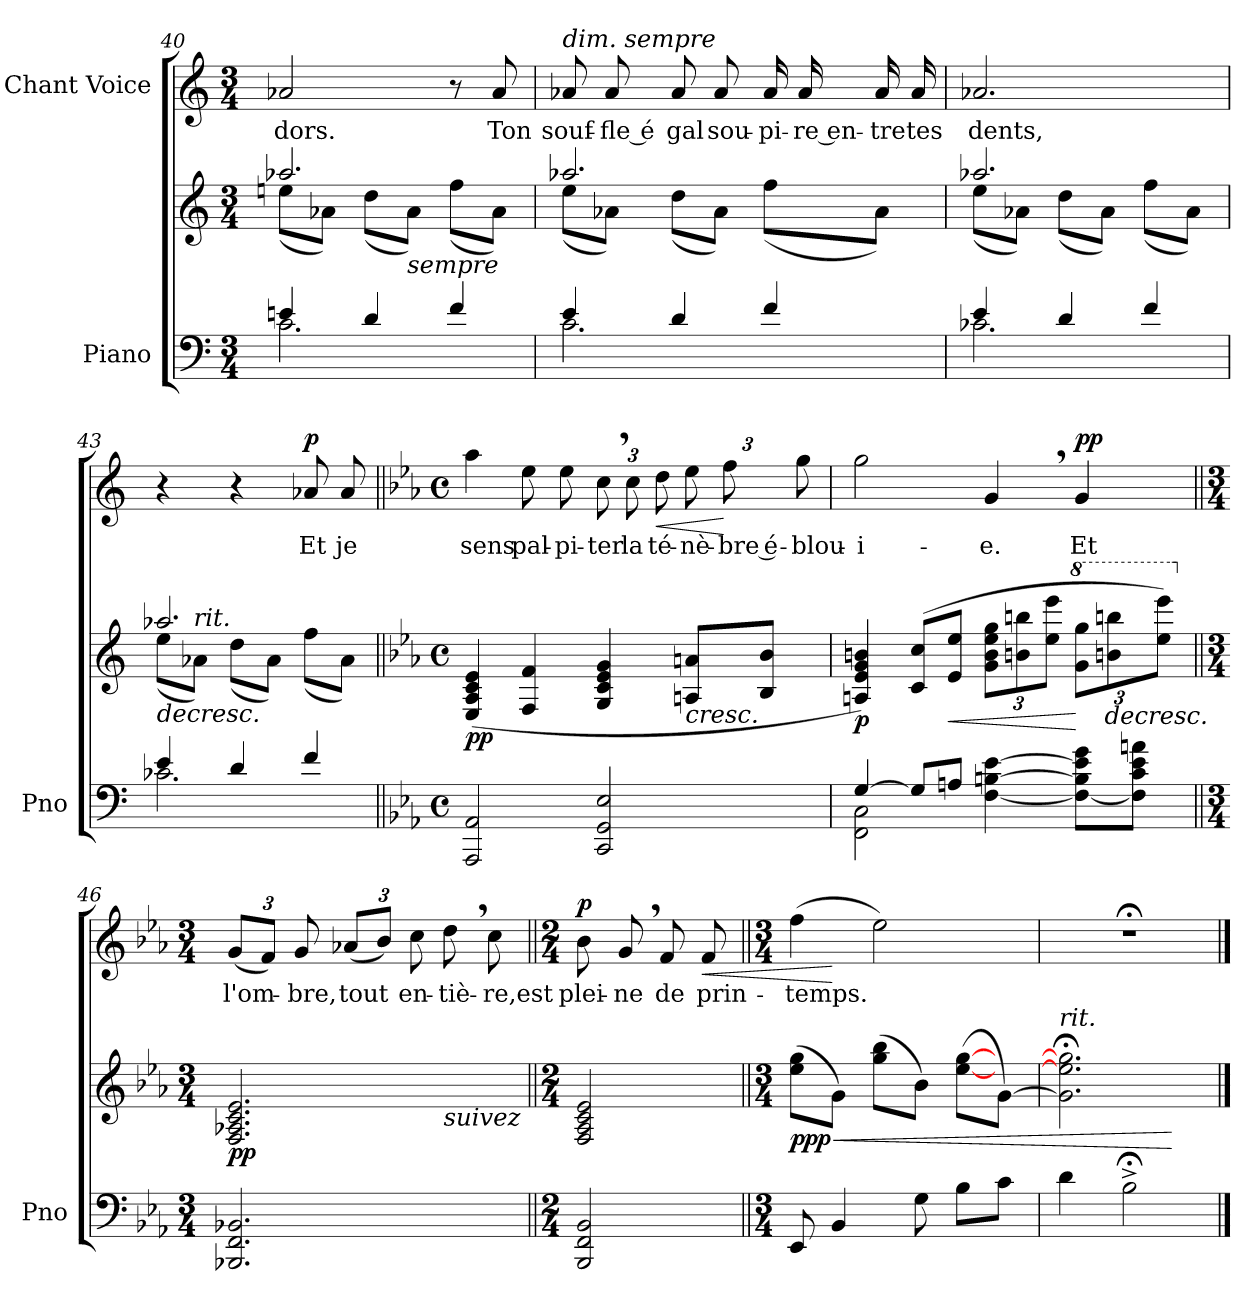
**kern	**kern	**dynam	**kern	**text	**dynam
*part2	*part2	*part2	*part1	*part1	*part1
*staff3	*staff2	*staff2/3	*staff1	*staff1	*staff1
*I"Piano	*	*	*I"Chant Voice	*	*
*I'Pno	*	*	*	*	*
*clefF4	*clefG2	*	*clefG2	*	*
*k[]	*k[]	*	*k[]	*	*
*M3/4	*M3/4	*	*M3/4	*	*
=40	=40	=40	=40	=40	=40
*^	*^	*	*	*	*
4en/	2.c\	2.aa-X/	(8een\L	.	2a-X/	dors.	.
.	.	.	8a-X\J)	.	.	.	.
4d/	.	.	(8dd\L	.	.	.	.
!	!	!	!LO:TX:b:i:t=sempre	!	!	!	!
.	.	.	8a-\J)	.	.	.	.
4f/	.	.	(8ff\L	.	8r	.	.
.	.	.	8a-\J)	.	8a-/	Ton	.
=41	=41	=41	=41	=41	=41	=41	=41
!	!	!	!	!	!LO:TX:a:i:t=dim. sempre	!	!
4e/	2.c\	2.aa-X/	(8ee\L	.	8a-X/	souf-	.
.	.	.	8a-X\J)	.	8a-/	-fle é	.
4d/	.	.	(8dd\L	.	8a-/	gal	.
.	.	.	8a-\J)	.	8a-/	sou-	.
4f/	.	.	(8ff\L	.	16a-/	-pi-	.
.	.	.	.	.	16a-/	-re en-	.
.	.	.	8a-\J)	.	16a-/	-tre	.
.	.	.	.	.	16a-/	tes	.
=42	=42	=42	=42	=42	=42	=42	=42
4e/	2.c-X\	2.aa-X/	(8ee\L	.	2.a-X/	dents,	.
.	.	.	8a-X\J)	.	.	.	.
4d/	.	.	(8dd\L	.	.	.	.
.	.	.	8a-\J)	.	.	.	.
4f/	.	.	(8ff\L	.	.	.	.
.	.	.	8a-\J)	.	.	.	.
=43	=43	=43	=43	=43	=43	=43	=43
!	!	!	!	!LO:HP:b	!	!	!
4e/	2.c-X\	2.aa-X/	(8ee\L	>	4r	.	.
!	!	!	!LO:TX:a:i:t=rit.	!	!	!	!
.	.	.	8a-X\J)	.	.	.	.
4d/	.	.	(8dd\L	.	4r	.	.
.	.	.	8a-\J)	.	.	.	.
!	!	!	!	!	!	!	!LO:DY:a
4f/	.	.	(8ff\L	.	8a-X/	Et	p
.	.	.	8a-\J)	.	8a-/	je	.
*v	*v	*	*	*	*	*	*
*	*v	*v	*	*	*	*
=44||	=44||	=44||	=44||	=44||	=44||
*k[b-e-a-]	*k[b-e-a-]	*	*k[b-e-a-]	*	*
*M4/4	*M4/4	*	*M4/4	*	*
*met(c)	*met(c)	*	*met(c)	*	*
*	*^	*	*	*	*
!	!	!	!LO:DY:b	!	!	!
*	*v	*v	*	*	*	*
2AAA-/ 2AA-/	(>4E-/ 4A-/ 4c/ 4e-/	pp	4aa-\	sens	.
.	4F/ 4f/	.	8ee-\	pal-	.
.	.	.	8ee-\	-pi-	.
*	*	*	*Xbrackettup	*	*
2CC/ 2GG/ 2E-/	4G/ 4c/ 4e-/ 4g/	.	12cc,\	-ter	.
.	.	.	12cc\	la	.
!	!	!	!	!	!LO:HP:b
.	.	.	12dd\	té-	<
!	!	!LO:HP:b	!	!	!
.	8An/ 8an/L	<	12ee-\	-nè-	.
.	.	.	12ff\	-bre é-	[
.	8B-/ 8b-/J	.	.	.	.
.	.	.	12gg\	-blou-	.
.	.	]	.	.	.
=45	=45	=45	=45	=45	=45
*^	*	*	*	*	*
!	!	!	!LO:DY:b	!	!	!
[4G/	2FF\ 2C\	4An/ 4e-/ 4g/ 4bn/)	p	2gg\	-i-	.
8G/L]	.	(8c/ 8cc/L	.	.	.	.
!	!	!	!LO:HP:b	!	!	!
8An/J	.	8e-/ 8ee-/J	<	.	.	.
*	*	*Xbrackettup	*	*	*	*
[<4F\ [4Bn\ [4e-\	2ryy	12g\ 12b\ 12ee-\ 12gg\L	.	4g,/	-e.	.
.	.	12bn\ 12bbn\	.	.	.	.
.	.	12ee-\ 12eee-\J	.	.	.	.
*	*	*8va	*	*	*	*
!	!	!	!	!	!	!LO:DY:a
8F\_ 8B\] 8e-\] 8g\L	.	12gg\ 12ggg\L	[	4g/	Et	pp
!	!	!	!LO:HP:b	!	!	!
.	.	12bbni\ 12bbbni\	>	.	.	.
8F\] 8c\ 8e-\ 8an\J	.	.	.	.	.	.
.	.	12eee-\ 12eeee-\J)	.	.	.	.
*v	*v	*	*	*	*	*
.	.	[	.	.	.
=46||	=46||	=46||	=46||	=46||	=46||
*M3/4	*M3/4	*	*M3/4	*	*
*	*X8va	*	*	*	*
!	!	!LO:DY:b	!	!	!
*	*^	*	*	*	*
2.BBB-X/ 2.FF/ 2.BB-X/	2.F/ 2.A-X/ 2.c/ 2.e-/	2ryy	pp	(12g/L	l'om-	.
.	.	.	.	12f/J)	.	.
.	.	.	.	12g/	-bre,	.
.	.	.	.	(12a-X/L	tout	.
.	.	.	.	12b-/J)	.	.
.	.	.	.	12cc\	en-	.
!	!	!LO:TX:b:i:t=suivez	!	!	!	!
.	.	4ryy	.	8dd,\	-tiè-	.
.	.	.	.	8cc\	-re,est	.
*	*v	*v	*	*	*	*
=47||	=47||	=47||	=47||	=47||	=47||
*M2/4	*M2/4	*	*M2/4	*	*
*	*^	*	*	*	*
!	!	!	!	!	!	!LO:DY:a
*	*v	*v	*	*	*	*
2BBB-/ 2FF/ 2BB-/	2F/ 2A-/ 2c/ 2e-/	.	8b-\	plei-	p
.	.	.	8g,/	-ne	.
.	.	.	8f/	de	.
!	!	!	!	!	!LO:HP:b
.	.	.	8f/	prin-	<
=48||	=48||	=48||	=48||	=48||	=48||
*M3/4	*M3/4	*	*M3/4	*	*
!	!	!LO:HP:b	!	!	!
*	*	*	*^	*	*
!	!	!LO:DY:n=1:b	!	!	!	!
8EE-/	(8ee-\ 8gg\L	< ppp	(4ff\	8ryy	-temps.	.
4BB-/	8g\J)	.	.	8ryy	.	[
.	(8gg\ 8bb-\L	.	2ee-\)	2ryy	.	.
8G\	8b-\J)	.	.	.	.	.
8B-\L	(<[8ee-\ [8gg\L	.	.	.	.	.
8c\J	[<8g\J)	]	.	.	.	.
*	*	*	*v	*v	*	*
=49	=49	=49	=49	=49	=49
!	!LO:TX:a:i:t=rit.	!	!	!	!
4d\	2.g\];< 2.ee-\];< 2.gg\];<	.	2.r;<	.	.
2B-;<^\	.	.	.	.	.
.	.	[	.	.	.
==	==	==	==	==	==
*-	*-	*-	*-	*-	*-
